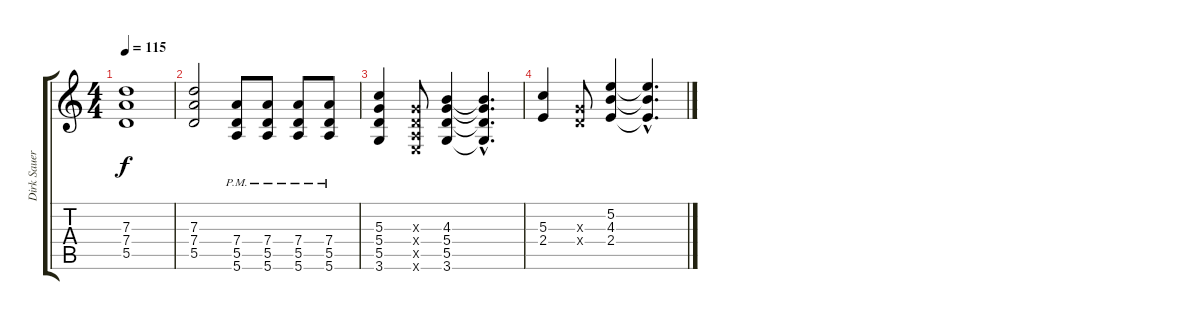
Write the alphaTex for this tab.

\track ("Dirk Sauer" "Dirk Sauer") {instrument distortionguitar}
\staff {score tabs}
\tuning (E4 B3 G3 D3 A2 E2) {hide}
\ts (4 4)
\tempo 115
\clef g2
\ks c
(7.3 7.4 5.5).1{dy f} |
(7.3 7.4 5.5).2 (7.4{pm} 5.5{pm} 5.6{pm}).8 (7.4{pm} 5.5{pm} 5.6{pm}).8 (7.4{pm} 5.5{pm} 5.6{pm}).8 (7.4{pm} 5.5{pm} 5.6{pm}).8 |
(5.3 5.4 5.5 3.6).4 (0.3{x} 0.4{x} 0.5{x} 0.6{x}).8 (4.3 5.4 5.5 3.6).4 (4.3{hac t} 5.4{hac t} 5.5{hac t} 3.6{hac t}).4{d} |
(5.3 2.4).4 (0.3{x} 0.4{x}).8 (5.2 4.3 2.4).4 (5.2{hac t} 4.3{hac t} 2.4{hac t}).4{d}
